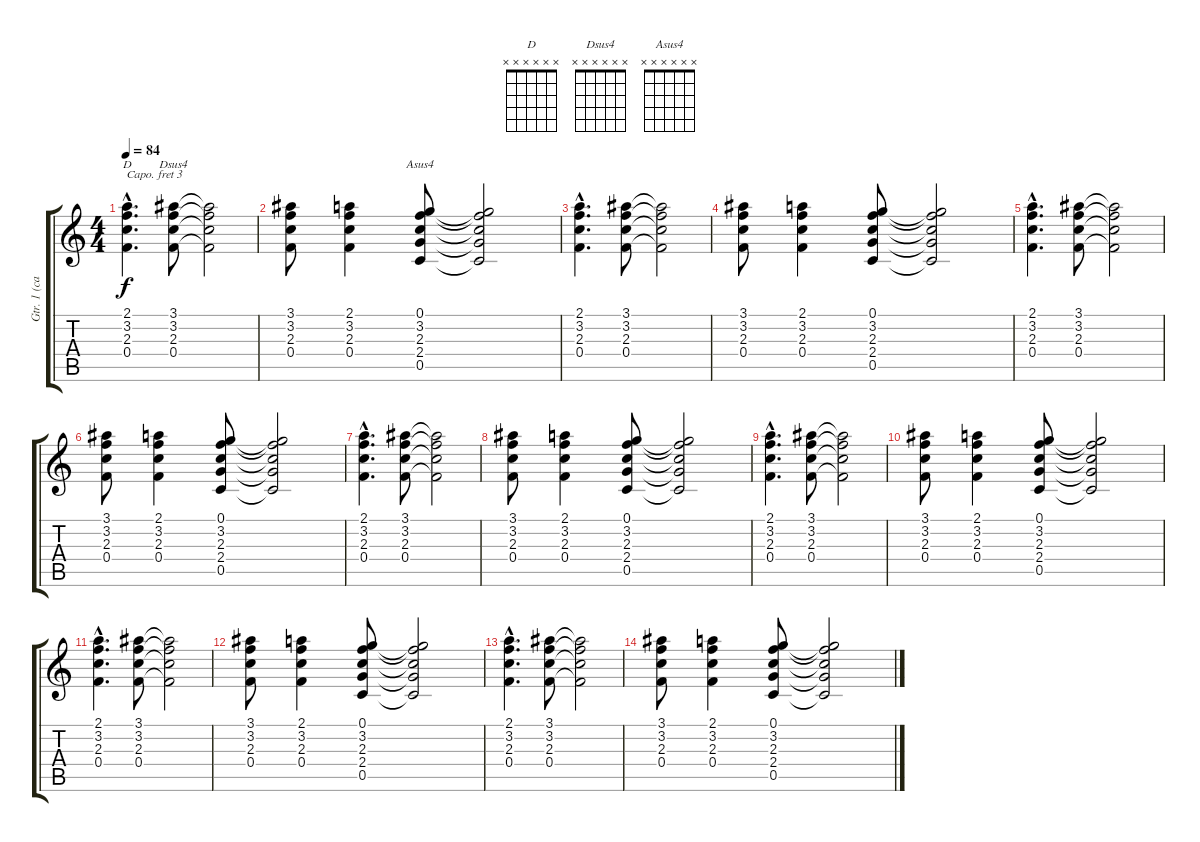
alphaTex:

\track ("Gtr. 1 (capo III)" "Gtr. 1 (ca") {instrument acousticguitarsteel}
\staff {score tabs}
\capo 3
\tuning (E4 B3 G3 D3 A2 E2) {hide}
\chord ("D" x x x x x x)
\chord ("Dsus4" x x x x x x)
\chord ("Asus4" x x x x x x)
\ts (4 4)
\tempo 84
\clef g2
\ks c
(2.1{hac} 3.2{hac} 2.3{hac} 0.4{hac}).4{d ch "D" dy f} (3.1 3.2 2.3 0.4).8{ch "Dsus4"} (3.1{t} 3.2{t} 2.3{t} 0.4{t}).2 |
(3.1 3.2 2.3 0.4).8 (2.1 3.2 2.3 0.4).4 (0.1 3.2 2.3 2.4 0.5).8{ch "Asus4"} (0.1{t} 3.2{t} 2.3{t} 2.4{t} 0.5{t}).2 |
(2.1{hac} 3.2{hac} 2.3{hac} 0.4{hac}).4{d} (3.1 3.2 2.3 0.4).8 (3.1{t} 3.2{t} 2.3{t} 0.4{t}).2 |
(3.1 3.2 2.3 0.4).8 (2.1 3.2 2.3 0.4).4 (0.1 3.2 2.3 2.4 0.5).8 (0.1{t} 3.2{t} 2.3{t} 2.4{t} 0.5{t}).2 |
(2.1{hac} 3.2{hac} 2.3{hac} 0.4{hac}).4{d volume 14} (3.1 3.2 2.3 0.4).8 (3.1{t} 3.2{t} 2.3{t} 0.4{t}).2 |
(3.1 3.2 2.3 0.4).8{volume 13} (2.1 3.2 2.3 0.4).4 (0.1 3.2 2.3 2.4 0.5).8 (0.1{t} 3.2{t} 2.3{t} 2.4{t} 0.5{t}).2 |
(2.1{hac} 3.2{hac} 2.3{hac} 0.4{hac}).4{d volume 12} (3.1 3.2 2.3 0.4).8 (3.1{t} 3.2{t} 2.3{t} 0.4{t}).2 |
(3.1 3.2 2.3 0.4).8{volume 10} (2.1 3.2 2.3 0.4).4 (0.1 3.2 2.3 2.4 0.5).8 (0.1{t} 3.2{t} 2.3{t} 2.4{t} 0.5{t}).2 |
(2.1{hac} 3.2{hac} 2.3{hac} 0.4{hac}).4{d volume 9} (3.1 3.2 2.3 0.4).8 (3.1{t} 3.2{t} 2.3{t} 0.4{t}).2 |
(3.1 3.2 2.3 0.4).8{volume 8} (2.1 3.2 2.3 0.4).4 (0.1 3.2 2.3 2.4 0.5).8 (0.1{t} 3.2{t} 2.3{t} 2.4{t} 0.5{t}).2 |
(2.1{hac} 3.2{hac} 2.3{hac} 0.4{hac}).4{d volume 8} (3.1 3.2 2.3 0.4).8 (3.1{t} 3.2{t} 2.3{t} 0.4{t}).2 |
(3.1 3.2 2.3 0.4).8{volume 4} (2.1 3.2 2.3 0.4).4 (0.1 3.2 2.3 2.4 0.5).8 (0.1{t} 3.2{t} 2.3{t} 2.4{t} 0.5{t}).2 |
(2.1{hac} 3.2{hac} 2.3{hac} 0.4{hac}).4{d volume 3} (3.1 3.2 2.3 0.4).8 (3.1{t} 3.2{t} 2.3{t} 0.4{t}).2 |
(3.1 3.2 2.3 0.4).8{volume 2} (2.1 3.2 2.3 0.4).4 (0.1 3.2 2.3 2.4 0.5).8 (0.1{t} 3.2{t} 2.3{t} 2.4{t} 0.5{t}).2
